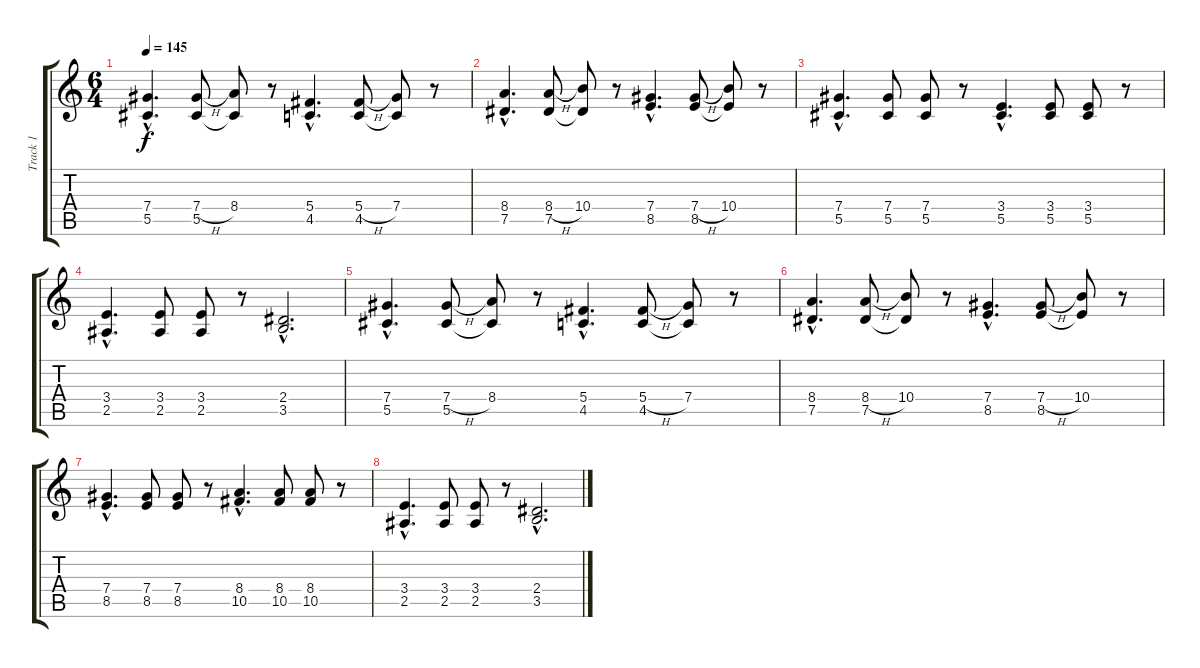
\track ("Track 1" "Track 1") {instrument acousticguitarnylon}
\staff {score tabs}
\tuning (Eb4 Bb3 Gb3 Db3 Ab2 Eb2) {hide}
\ts (6 4)
\tempo 145
\clef g2
\ks c
(7.4{hac} 5.5{hac}).4{d dy f instrument acousticguitarnylon} (7.4{h} 5.5).8 (8.4 5.5{t}).8 r.8 (5.4{hac} 4.5{hac}).4{d} (5.4{h} 4.5).8 (7.4 4.5{t}).8 r.8 |
(8.4{hac} 7.5{hac}).4{d} (8.4{h} 7.5).8 (10.4 7.5{t}).8 r.8 (7.4{hac} 8.5{hac}).4{d} (7.4{h} 8.5).8 (10.4 8.5{t}).8 r.8 |
(7.4{hac} 5.5{hac}).4{d} (7.4 5.5).8 (7.4 5.5).8 r.8 (3.4{hac} 5.5{hac}).4{d} (3.4 5.5).8 (3.4 5.5).8 r.8 |
(3.4{hac} 2.5{hac}).4{d} (3.4 2.5).8 (3.4 2.5).8 r.8 (2.4{hac} 3.5{hac}).2{d} |
(7.4{hac} 5.5{hac}).4{d} (7.4{h} 5.5).8 (8.4 5.5{t}).8 r.8 (5.4{hac} 4.5{hac}).4{d} (5.4{h} 4.5).8 (7.4 4.5{t}).8 r.8 |
(8.4{hac} 7.5{hac}).4{d} (8.4{h} 7.5).8 (10.4 7.5{t}).8 r.8 (7.4{hac} 8.5{hac}).4{d} (7.4{h} 8.5).8 (10.4 8.5{t}).8 r.8 |
(7.4{hac} 8.5{hac}).4{d} (7.4 8.5).8 (7.4 8.5).8 r.8 (8.4{hac} 10.5{hac}).4{d} (8.4 10.5).8 (8.4 10.5).8 r.8 |
(3.4{hac} 2.5{hac}).4{d} (3.4 2.5).8 (3.4 2.5).8 r.8 (2.4{hac} 3.5{hac}).2{d}
